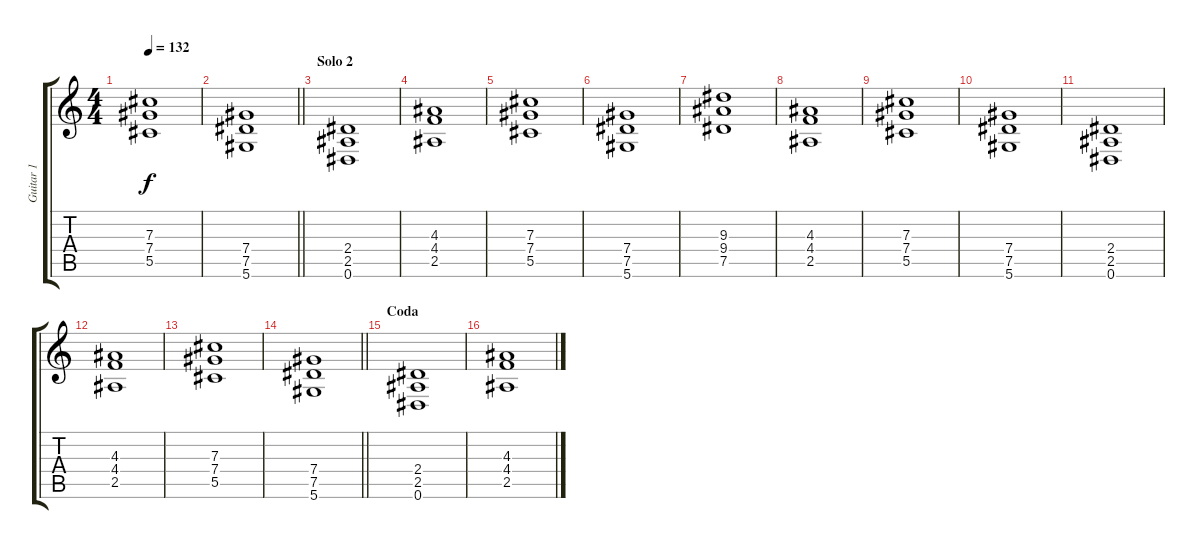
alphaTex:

\track ("Guitar 1" "Guitar 1") {instrument distortionguitar}
\staff {score tabs}
\tuning (Eb4 Bb3 Gb3 Db3 Ab2 Eb2) {hide}
\ts (4 4)
\tempo 132
\clef g2
\ks c
(7.3 7.4 5.5).1{dy f} |
\barLineRight lightlight
(7.4 7.5 5.6).1 |
\section ("" "Solo 2")
(2.4 2.5 0.6).1 |
(4.3 4.4 2.5).1 |
(7.3 7.4 5.5).1 |
(7.4 7.5 5.6).1 |
(9.3 9.4 7.5).1 |
(4.3 4.4 2.5).1 |
(7.3 7.4 5.5).1 |
(7.4 7.5 5.6).1 |
(2.4 2.5 0.6).1 |
(4.3 4.4 2.5).1 |
(7.3 7.4 5.5).1 |
\barLineRight lightlight
(7.4 7.5 5.6).1 |
\section ("" "Coda")
(2.4 2.5 0.6).1 |
(4.3 4.4 2.5).1
